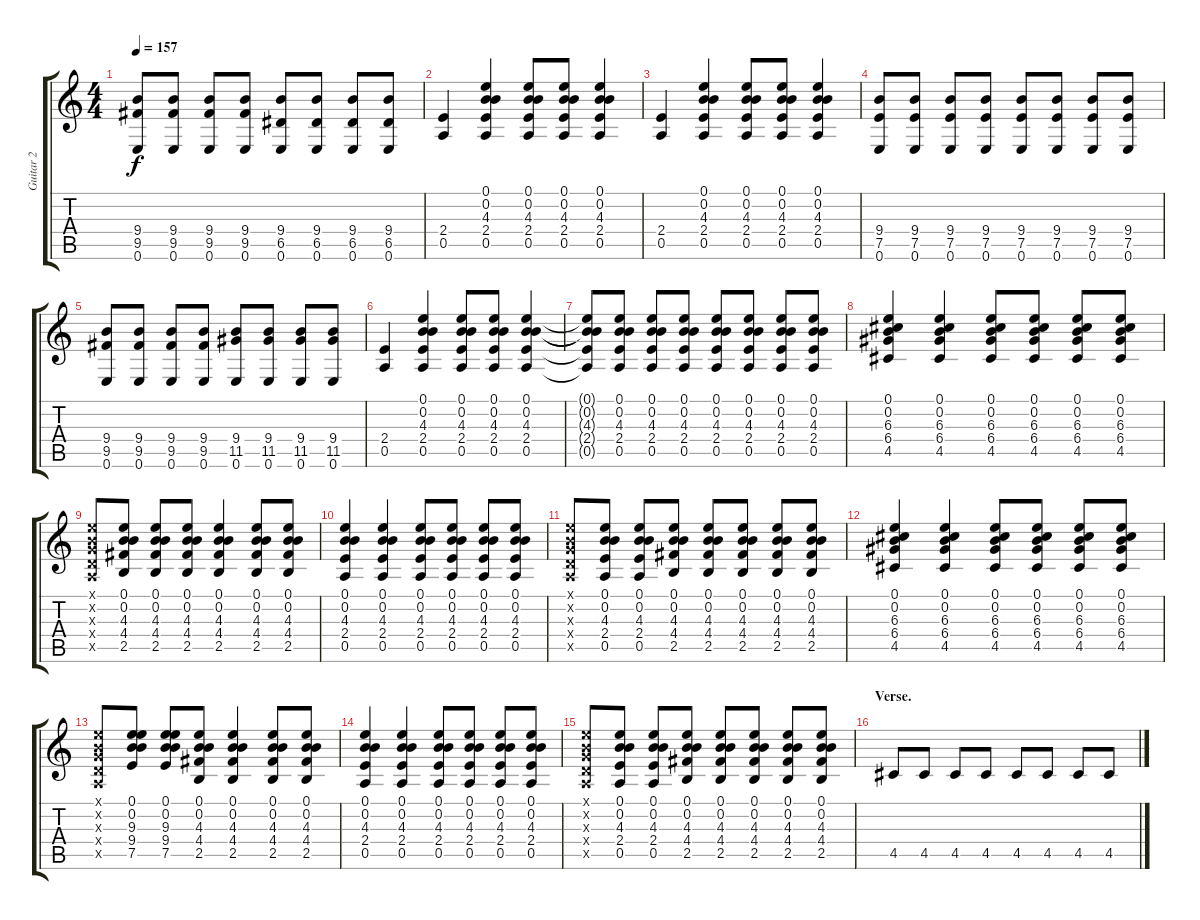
\track ("Guitar 2" "Guitar 2") {instrument distortionguitar}
\staff {score tabs}
\tuning (E4 B3 G3 D3 A2 E2) {hide}
\ts (4 4)
\tempo 157
\clef g2
\ks c
(9.4 9.5 0.6).8{dy f} (9.4 9.5 0.6).8 (9.4 9.5 0.6).8 (9.4 9.5 0.6).8 (9.4 6.5 0.6).8 (9.4 6.5 0.6).8 (9.4 6.5 0.6).8 (9.4 6.5 0.6).8 |
(2.4 0.5).4 (0.1 0.2 4.3 2.4 0.5).4 (0.1 0.2 4.3 2.4 0.5).8 (0.1 0.2 4.3 2.4 0.5).8 (0.1 0.2 4.3 2.4 0.5).4 |
(2.4 0.5).4 (0.1 0.2 4.3 2.4 0.5).4 (0.1 0.2 4.3 2.4 0.5).8 (0.1 0.2 4.3 2.4 0.5).8 (0.1 0.2 4.3 2.4 0.5).4 |
(9.4 7.5 0.6).8 (9.4 7.5 0.6).8 (9.4 7.5 0.6).8 (9.4 7.5 0.6).8 (9.4 7.5 0.6).8 (9.4 7.5 0.6).8 (9.4 7.5 0.6).8 (9.4 7.5 0.6).8 |
(9.4 9.5 0.6).8 (9.4 9.5 0.6).8 (9.4 9.5 0.6).8 (9.4 9.5 0.6).8 (9.4 11.5 0.6).8 (9.4 11.5 0.6).8 (9.4 11.5 0.6).8 (9.4 11.5 0.6).8 |
(2.4 0.5).4 (0.1 0.2 4.3 2.4 0.5).4 (0.1 0.2 4.3 2.4 0.5).8 (0.1 0.2 4.3 2.4 0.5).8 (0.1 0.2 4.3 2.4 0.5).4 |
(0.1{t} 0.2{t} 4.3{t} 2.4{t} 0.5{t}).8 (0.1 0.2 4.3 2.4 0.5).8 (0.1 0.2 4.3 2.4 0.5).8 (0.1 0.2 4.3 2.4 0.5).8 (0.1 0.2 4.3 2.4 0.5).8 (0.1 0.2 4.3 2.4 0.5).8 (0.1 0.2 4.3 2.4 0.5).8 (0.1 0.2 4.3 2.4 0.5).8 |
(0.1 0.2 6.3 6.4 4.5).4 (0.1 0.2 6.3 6.4 4.5).4 (0.1 0.2 6.3 6.4 4.5).8 (0.1 0.2 6.3 6.4 4.5).8 (0.1 0.2 6.3 6.4 4.5).8 (0.1 0.2 6.3 6.4 4.5).8 |
(0.1{x} 0.2{x} 0.3{x} 0.4{x} 0.5{x}).8 (0.1 0.2 4.3 4.4 2.5).8 (0.1 0.2 4.3 4.4 2.5).8 (0.1 0.2 4.3 4.4 2.5).8 (0.1 0.2 4.3 4.4 2.5).4 (0.1 0.2 4.3 4.4 2.5).8 (0.1 0.2 4.3 4.4 2.5).8 |
(0.1 0.2 4.3 2.4 0.5).4 (0.1 0.2 4.3 2.4 0.5).4 (0.1 0.2 4.3 2.4 0.5).8 (0.1 0.2 4.3 2.4 0.5).8 (0.1 0.2 4.3 2.4 0.5).8 (0.1 0.2 4.3 2.4 0.5).8 |
(0.1{x} 0.2{x} 0.3{x} 0.4{x} 0.5{x}).8 (0.1 0.2 4.3 2.4 0.5).8 (0.1 0.2 4.3 2.4 0.5).8 (0.1 0.2 4.3 4.4 2.5).8 (0.1 0.2 4.3 4.4 2.5).8 (0.1 0.2 4.3 4.4 2.5).8 (0.1 0.2 4.3 4.4 2.5).8 (0.1 0.2 4.3 4.4 2.5).8 |
(0.1 0.2 6.3 6.4 4.5).4 (0.1 0.2 6.3 6.4 4.5).4 (0.1 0.2 6.3 6.4 4.5).8 (0.1 0.2 6.3 6.4 4.5).8 (0.1 0.2 6.3 6.4 4.5).8 (0.1 0.2 6.3 6.4 4.5).8 |
(0.1{x} 0.2{x} 0.3{x} 0.4{x} 0.5{x}).8 (0.1 0.2 9.3 9.4 7.5).8 (0.1 0.2 9.3 9.4 7.5).8 (0.1 0.2 4.3 4.4 2.5).8 (0.1 0.2 4.3 4.4 2.5).4 (0.1 0.2 4.3 4.4 2.5).8 (0.1 0.2 4.3 4.4 2.5).8 |
(0.1 0.2 4.3 2.4 0.5).4 (0.1 0.2 4.3 2.4 0.5).4 (0.1 0.2 4.3 2.4 0.5).8 (0.1 0.2 4.3 2.4 0.5).8 (0.1 0.2 4.3 2.4 0.5).8 (0.1 0.2 4.3 2.4 0.5).8 |
(0.1{x} 0.2{x} 0.3{x} 0.4{x} 0.5{x}).8 (0.1 0.2 4.3 2.4 0.5).8 (0.1 0.2 4.3 2.4 0.5).8 (0.1 0.2 4.3 4.4 2.5).8 (0.1 0.2 4.3 4.4 2.5).8 (0.1 0.2 4.3 4.4 2.5).8 (0.1 0.2 4.3 4.4 2.5).8 (0.1 0.2 4.3 4.4 2.5).8 |
\section ("" "Verse.")
4.5.8 4.5.8 4.5.8 4.5.8 4.5.8 4.5.8 4.5.8 4.5.8
